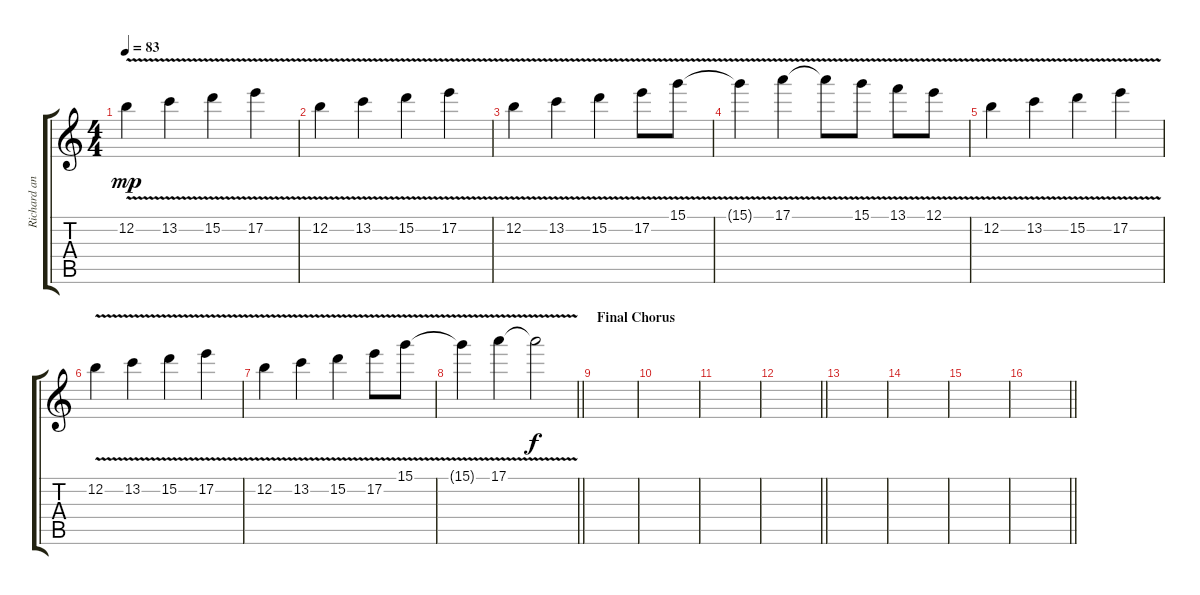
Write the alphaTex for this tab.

\track ("Richard and Paul" "Richard an") {instrument acousticguitarsteel}
\staff {score tabs}
\tuning (E4 B3 G3 D3 A2 D2) {hide}
\ts (4 4)
\tempo 83
\clef g2
\ks c
12.2{v}.4{dy mp instrument pad5bowed} 13.2{v}.4 15.2{v}.4 17.2{v}.4 |
12.2{v}.4 13.2{v}.4 15.2{v}.4 17.2{v}.4 |
12.2{v}.4 13.2{v}.4 15.2{v}.4 17.2{v}.8 15.1{v}.8 |
15.1{v t}.4 17.1{v}.4 17.1{t}.8 15.1{v}.8 13.1{v}.8 12.1{v}.8 |
12.2{v}.4 13.2{v}.4 15.2{v}.4 17.2{v}.4 |
12.2{v}.4 13.2{v}.4 15.2{v}.4 17.2{v}.4 |
12.2{v}.4 13.2{v}.4 15.2{v}.4 17.2{v}.8 15.1{v}.8 |
\barLineRight lightlight
15.1{v t}.4 17.1{v}.4 17.1{t}.2{dy f} |
\section ("" "Final Chorus")
|
|
|
\barLineRight lightlight
|
|
|
|
\barLineRight lightlight
